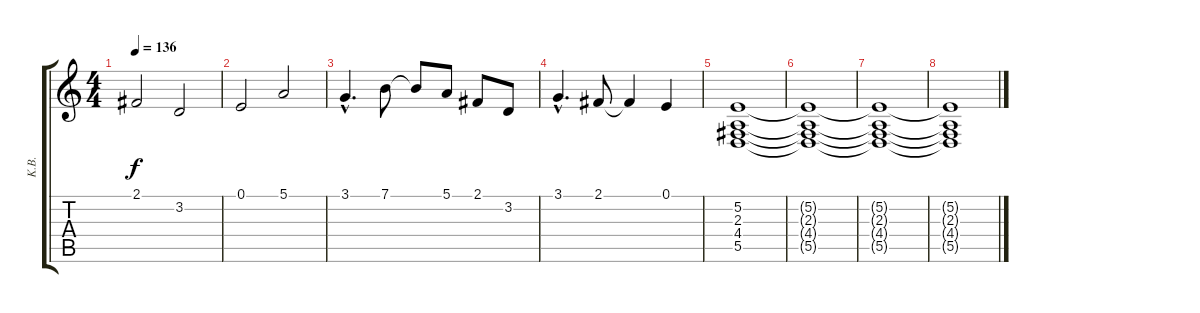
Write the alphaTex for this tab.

\track ("K.B." "K.B.") {instrument synthstrings1}
\staff {score tabs}
\tuning (E4 B3 G3 D3 A2 E2) {hide}
\ts (4 4)
\tempo 136
\clef g2
\ks c
2.1.2{dy f} 3.2.2 |
0.1.2 5.1.2 |
3.1{hac}.4{d} 7.1.8 7.1{t}.8 5.1.8 2.1.8 3.2.8 |
3.1{hac}.4{d} 2.1.8 2.1{t}.4 0.1.4 |
(5.2 2.3 4.4 5.5).1 |
(5.2{t} 2.3{t} 4.4{t} 5.5{t}).1 |
(5.2{t} 2.3{t} 4.4{t} 5.5{t}).1 |
(5.2{t} 2.3{t} 4.4{t} 5.5{t}).1
